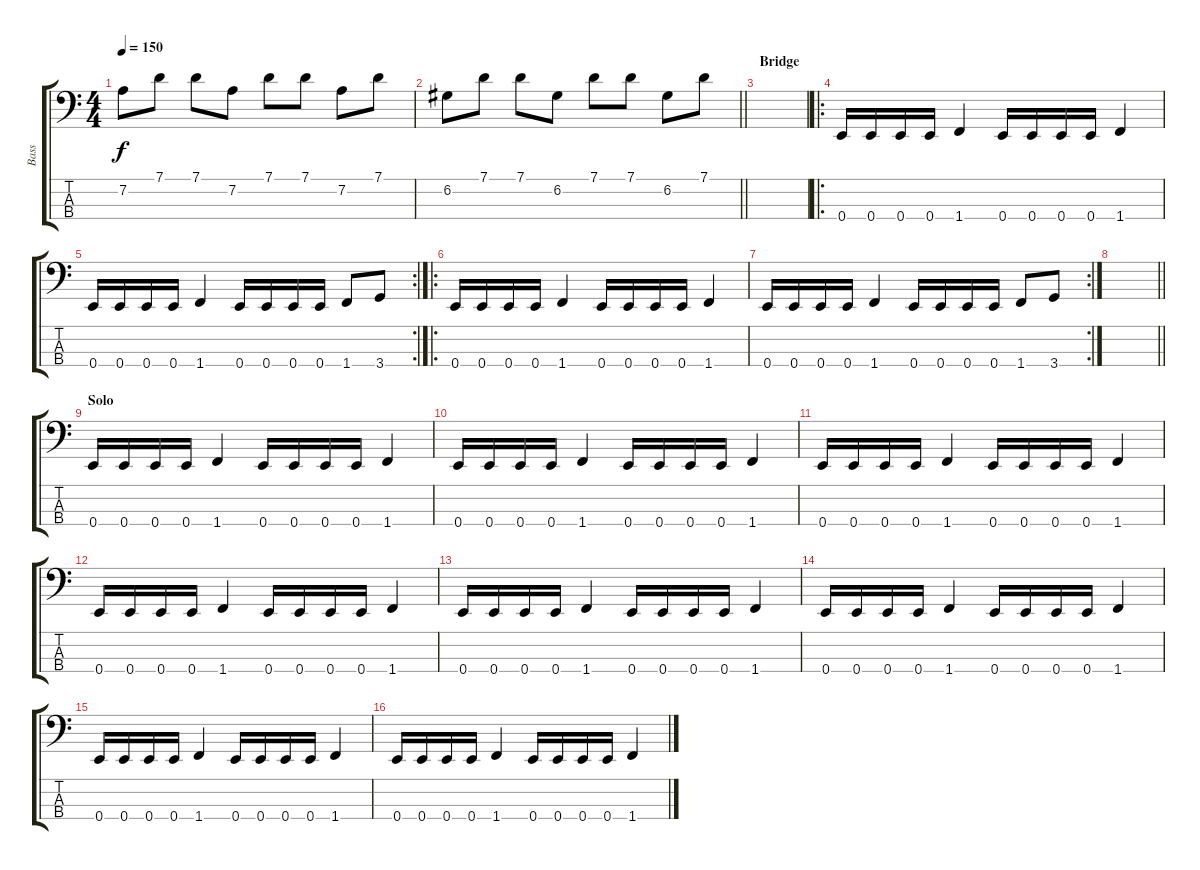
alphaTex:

\track ("Bass" "Bass") {instrument electricbassfinger}
\staff {score tabs}
\tuning (G2 D2 A1 E1) {hide}
\ts (4 4)
\tempo 150
\clef f4
\ks c
7.2.8{dy f} 7.1.8 7.1.8 7.2.8 7.1.8 7.1.8 7.2.8 7.1.8 |
\barLineRight lightlight
6.2.8 7.1.8 7.1.8 6.2.8 7.1.8 7.1.8 6.2.8 7.1.8 |
\section ("" "Bridge")
|
\ro
0.4.16 0.4.16 0.4.16 0.4.16 1.4.4 0.4.16 0.4.16 0.4.16 0.4.16 1.4.4 |
\rc 2
0.4.16 0.4.16 0.4.16 0.4.16 1.4.4 0.4.16 0.4.16 0.4.16 0.4.16 1.4.8 3.4.8 |
\ro
0.4.16 0.4.16 0.4.16 0.4.16 1.4.4 0.4.16 0.4.16 0.4.16 0.4.16 1.4.4 |
\rc 2
0.4.16 0.4.16 0.4.16 0.4.16 1.4.4 0.4.16 0.4.16 0.4.16 0.4.16 1.4.8 3.4.8 |
\barLineRight lightlight
|
\section ("" "Solo")
0.4.16 0.4.16 0.4.16 0.4.16 1.4.4 0.4.16 0.4.16 0.4.16 0.4.16 1.4.4 |
0.4.16 0.4.16 0.4.16 0.4.16 1.4.4 0.4.16 0.4.16 0.4.16 0.4.16 1.4.4 |
0.4.16 0.4.16 0.4.16 0.4.16 1.4.4 0.4.16 0.4.16 0.4.16 0.4.16 1.4.4 |
0.4.16 0.4.16 0.4.16 0.4.16 1.4.4 0.4.16 0.4.16 0.4.16 0.4.16 1.4.4 |
0.4.16 0.4.16 0.4.16 0.4.16 1.4.4 0.4.16 0.4.16 0.4.16 0.4.16 1.4.4 |
0.4.16 0.4.16 0.4.16 0.4.16 1.4.4 0.4.16 0.4.16 0.4.16 0.4.16 1.4.4 |
0.4.16 0.4.16 0.4.16 0.4.16 1.4.4 0.4.16 0.4.16 0.4.16 0.4.16 1.4.4 |
0.4.16 0.4.16 0.4.16 0.4.16 1.4.4 0.4.16 0.4.16 0.4.16 0.4.16 1.4.4
